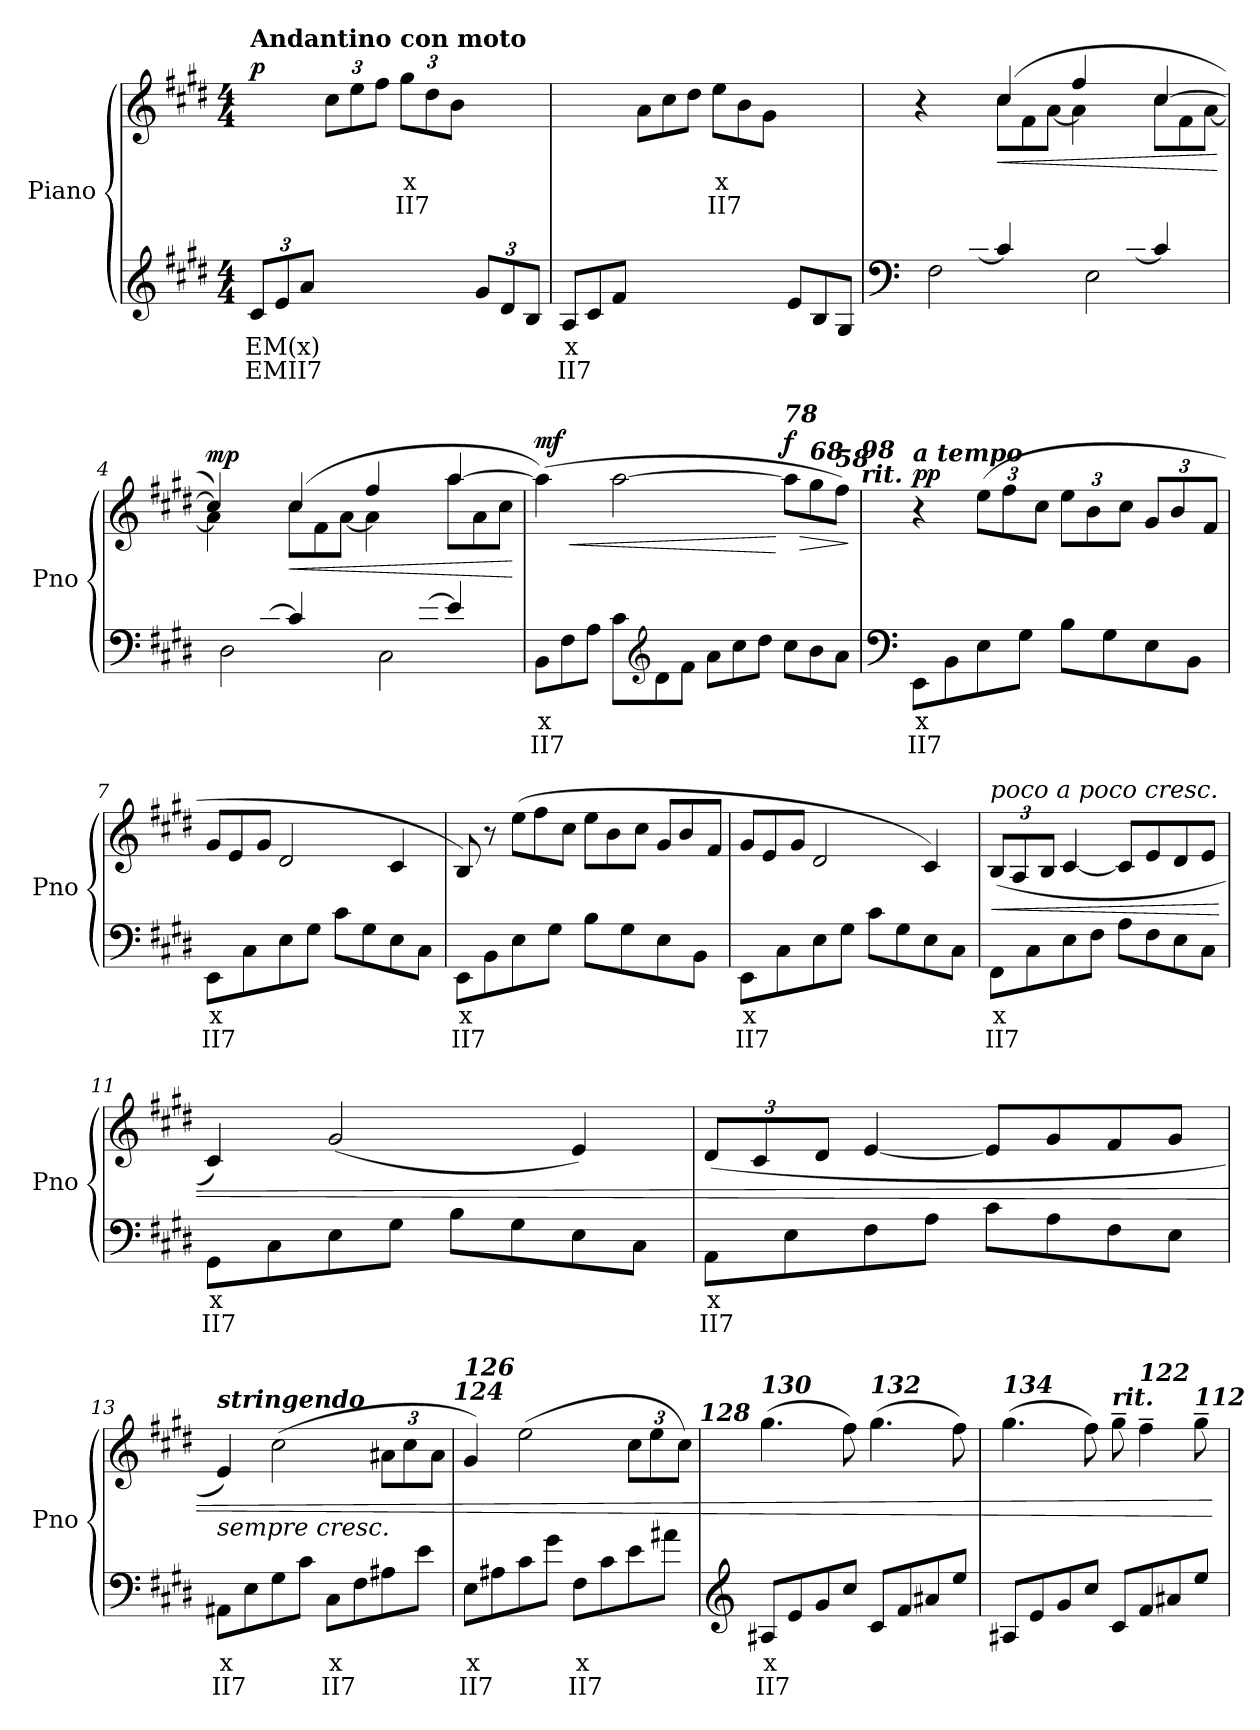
**kern	**text	**text	**kern	**text	**text	**dynam
*part1	*part1	*part1	*part1	*part1	*part1	*part1
*staff2	*staff2	*staff2	*staff1	*staff1	*staff1	*staff1/2
*I"Piano	*	*	*	*	*	*
*I'Pno	*	*	*	*	*	*
*clefG2	*	*	*clefG2	*	*	*
*k[f#c#g#d#]	*	*	*k[f#c#g#d#]	*	*	*
*M4/4	*	*	*M4/4	*	*	*
*Xbrackettup	*	*	*	*	*	*
=1	=1	=1	=1	=1	=1	=1
!	!	!	!LO:TX:a:B:t=Andantino con moto	!	!	!
!	!LO:LY:b	!	!	!	!	!LO:DY:b
12c#/L	EM(x)	EMII7	4ryy	.	.	p
12e/	.	.	.	.	.	.
12a/J	.	.	.	.	.	.
*	*	*	*Xbrackettup	*	*	*
4ryy	.	.	12cc#\L	.	.	.
.	.	.	12ee\	.	.	.
.	.	.	12ff#\J	.	.	.
!	!	!	!	!LO:LY:b	!	!
4ryy	.	.	12gg#\L	x	II7	.
.	.	.	12dd#\	.	.	.
.	.	.	12b\J	.	.	.
12g#/L	.	.	4ryy	.	.	.
12d#/	.	.	.	.	.	.
12B/J	.	.	.	.	.	.
=2	=2	=2	=2	=2	=2	=2
*Xtuplet	*	*	*	*	*	*
!	!LO:LY:b	!	!	!	!	!
12A/L	x	II7	4ryy	.	.	.
12c#/	.	.	.	.	.	.
12f#/J	.	.	.	.	.	.
*	*	*	*Xtuplet	*	*	*
4ryy	.	.	12a\L	.	.	.
.	.	.	12cc#\	.	.	.
.	.	.	12dd#\J	.	.	.
!	!	!	!	!LO:LY:b	!	!
4ryy	.	.	12ee\L	x	II7	.
.	.	.	12b\	.	.	.
.	.	.	12g#\J	.	.	.
12e/L	.	.	4ryy	.	.	.
12B/	.	.	.	.	.	.
12G#/J	.	.	.	.	.	.
=3	=3	=3	=3	=3	=3	=3
*clefF4	*	*	*	*	*	*
*^	*	*	*	*	*	*
!	!	!LO:LY:b	!	!	!	!	!
*	*^	*	*	*^	*	*	*
4ryy	12F#/Lyy	2F#\	x	II7	4r	4ryy	.	.	.
.	12A/	.	.	.	.	.	.	.	.
.	[12c#/J	.	.	.	.	.	.	.	.
!	!	!	!	!	!	!	!	!	!LO:HP:b
2.ryy	4c#/]	.	.	.	(>4cc#/	12cc#\L	.	.	<
.	.	.	.	.	.	12f#\	.	.	.
.	.	.	.	.	.	[12a\J	.	.	.
!	!	!	!LO:LY:b	!	!	!	!	!	!
.	12E/Lyy	2E\	x	II7	4ff#/	4a\]	.	.	.
.	12A/	.	.	.	.	.	.	.	.
.	[12c#/J	.	.	.	.	.	.	.	.
.	4c#/]	.	.	.	[4cc#/	12cc#\L	.	.	.
.	.	.	.	.	.	12f#\	.	.	.
.	.	.	.	.	.	[12a\J	.	.	.
*v	*v	*v	*	*	*	*	*	*	*
*	*	*	*v	*v	*	*	*
.	.	.	.	.	.	[
!!LO:LB:g=z
=4	=4	=4	=4	=4	=4	=4
!	!LO:LY:b	!	!	!	!	!LO:DY:b
*^	*	*	*^	*	*	*
12D#/Lyy	2D#\	x	II7	4cc#/])	4a\]	.	.	mp
12A/	.	.	.	.	.	.	.	.
[12c#/J	.	.	.	.	.	.	.	.
!	!	!	!	!	!	!	!	!LO:HP:b
4c#/]	.	.	.	(>4cc#/	12cc#\L	.	.	<
.	.	.	.	.	12f#\	.	.	.
.	.	.	.	.	[12a\J	.	.	.
!	!	!LO:LY:b	!	!	!	!	!	!
12C#/Lyy	2C#\	x	II7	4ff#/	4a\]	.	.	.
12A/	.	.	.	.	.	.	.	.
[12e/J	.	.	.	.	.	.	.	.
4e/]	.	.	.	[4aa/	12aa\L	.	.	.
.	.	.	.	.	12a\	.	.	.
.	.	.	.	.	12cc#\J	.	.	.
*v	*v	*	*	*	*	*	*	*
*	*	*	*v	*v	*	*	*
.	.	.	.	.	.	[
=5	=5	=5	=5	=5	=5	=5
!	!LO:LY:b	!	!	!	!	!LO:HP:b
!	!	!	!	!	!	!LO:DY:n=1:b
12BB\L	x	II7	(>4aa\])	.	.	< mf
12F#\	.	.	.	.	.	.
12A\J	.	.	.	.	.	.
12c#\L	.	.	[2aa\	.	.	.
*clefG2	*	*	*	*	*	*
12d#\	.	.	.	.	.	.
12f#\J	.	.	.	.	.	.
12a\L	.	.	.	.	.	.
12cc#\	.	.	.	.	.	.
12dd#\J	.	.	.	.	.	.
!	!	!	!LO:TX:a:Bi:t=78	!	!	!
!	!	!	!	!	!	!LO:HP:n=1:b
!	!	!	!	!	!	!LO:DY:n=2:b
12cc#\L	.	.	12aa\L]	.	.	[ > f
!	!	!	!LO:TX:a:Bi:t=68	!	!	!
12b\	.	.	12gg#\	.	.	.
!	!	!	!LO:TX:a:Bi:t=58	!	!	!
12a\J	.	.	12ff#\J)	.	.	.
.	.	.	.	.	.	]
!	!	!	!LO:TX:a:Bi:t=rit.	!	!	!
!	!	!	!LO:TX:a:Bi:t=98	!	!	!
=6	=6	=6	=6	=6	=6	=6
*clefF4	*	*	*	*	*	*
!	!	!	!LO:TX:a:Bi:t=a tempo	!	!	!
!	!LO:LY:b	!	!	!	!	!LO:DY:b
8EE\L	x	II7	4r	.	.	pp
8BB\	.	.	.	.	.	.
*	*	*	*tuplet	*	*	*
8E\	.	.	(>12ee\L	.	.	.
.	.	.	12ff#\	.	.	.
8G#\J	.	.	.	.	.	.
.	.	.	12cc#\J	.	.	.
8B\L	.	.	12ee\L	.	.	.
.	.	.	12b\	.	.	.
8G#\	.	.	.	.	.	.
.	.	.	12cc#\J	.	.	.
8E\	.	.	12g#/L	.	.	.
.	.	.	12b/	.	.	.
8BB\J	.	.	.	.	.	.
.	.	.	12f#/J	.	.	.
!!LO:LB:g=z
=7	=7	=7	=7	=7	=7	=7
!	!LO:LY:b	!	!	!	!	!
*	*	*	*Xtuplet	*	*	*
8EE\L	x	II7	12g#/L	.	.	.
.	.	.	12e/	.	.	.
8C#\	.	.	.	.	.	.
.	.	.	12g#/J	.	.	.
8E\	.	.	2d#/	.	.	.
8G#\J	.	.	.	.	.	.
8c#\L	.	.	.	.	.	.
8G#\	.	.	.	.	.	.
8E\	.	.	4c#/	.	.	.
8C#\J	.	.	.	.	.	.
!!LO:LB:g=z
=8	=8	=8	=8	=8	=8	=8
!	!LO:LY:b	!	!	!	!	!
8EE\L	x	II7	8B/)	.	.	.
8BB\	.	.	8r	.	.	.
8E\	.	.	(>12ee\L	.	.	.
.	.	.	12ff#\	.	.	.
8G#\J	.	.	.	.	.	.
.	.	.	12cc#\J	.	.	.
8B\L	.	.	12ee\L	.	.	.
.	.	.	12b\	.	.	.
8G#\	.	.	.	.	.	.
.	.	.	12cc#\J	.	.	.
8E\	.	.	12g#/L	.	.	.
.	.	.	12b/	.	.	.
8BB\J	.	.	.	.	.	.
.	.	.	12f#/J	.	.	.
=9	=9	=9	=9	=9	=9	=9
!	!LO:LY:b	!	!	!	!	!
8EE\L	x	II7	12g#/L	.	.	.
.	.	.	12e/	.	.	.
8C#\	.	.	.	.	.	.
.	.	.	12g#/J	.	.	.
8E\	.	.	2d#/	.	.	.
8G#\J	.	.	.	.	.	.
8c#\L	.	.	.	.	.	.
8G#\	.	.	.	.	.	.
8E\	.	.	4c#/)	.	.	.
8C#\J	.	.	.	.	.	.
=10	=10	=10	=10	=10	=10	=10
!	!LO:LY:b	!	!	!	!	!
*	*	*	*tuplet	*	*	*
!	!	!	!LO:TX:a:i:t=poco a poco cresc.	!	!	!
!	!	!	!	!	!	!LO:HP:b
8FF#\L	x	II7	(<12B/L	.	.	<
.	.	.	12A/	.	.	.
8C#\	.	.	.	.	.	.
.	.	.	12B/J	.	.	.
8E\	.	.	[4c#/	.	.	.
8F#\J	.	.	.	.	.	.
8A\L	.	.	8c#/L]	.	.	.
8F#\	.	.	8e/	.	.	.
8E\	.	.	8d#/	.	.	.
8C#\J	.	.	8e/J	.	.	.
=11	=11	=11	=11	=11	=11	=11
!	!LO:LY:b	!	!	!	!	!
8GG#\L	x	II7	4c#/)	.	.	.
8C#\	.	.	.	.	.	.
8E\	.	.	(<2g#/	.	.	.
8G#\J	.	.	.	.	.	.
8B\L	.	.	.	.	.	.
8G#\	.	.	.	.	.	.
8E\	.	.	4e/)	.	.	.
8C#\J	.	.	.	.	.	.
!!LO:PB:g=z
=12	=12	=12	=12	=12	=12	=12
!	!LO:LY:b	!	!	!	!	!
8AA\L	x	II7	(<12d#/L	.	.	.
.	.	.	12c#/	.	.	.
8E\	.	.	.	.	.	.
.	.	.	12d#/J	.	.	.
8F#\	.	.	[4e/	.	.	.
8A\J	.	.	.	.	.	.
8c#\L	.	.	8e/L]	.	.	.
8A\	.	.	8g#/	.	.	.
8F#\	.	.	8f#/	.	.	.
8E\J	.	.	8g#/J	.	.	.
=13	=13	=13	=13	=13	=13	=13
!	!	!	!LO:TX:b:i:t=sempre cresc.	!	!	!
!	!	!	!LO:TX:a:Bi:t=stringendo	!	!	!
!	!LO:LY:b	!	!	!	!	!
8AA#X\L	x	II7	4e/)	.	.	.
8E\	.	.	.	.	.	.
8G#\	.	.	(>2cc#\	.	.	.
8c#\J	.	.	.	.	.	.
!	!LO:LY:b	!	!	!	!	!
8C#\L	x	II7	.	.	.	.
8F#\	.	.	.	.	.	.
8A#X\	.	.	12a#X\L	.	.	.
.	.	.	12cc#\	.	.	.
8e\J	.	.	.	.	.	.
.	.	.	12a#\J	.	.	.
!	!	!	!LO:TX:a:Bi:t=124	!	!	!
=14	=14	=14	=14	=14	=14	=14
!	!	!	!LO:TX:a:Bi:t=126	!	!	!
!	!LO:LY:b	!	!	!	!	!
8E\L	x	II7	4g#/)	.	.	.
8A#X\	.	.	.	.	.	.
8c#\	.	.	(>2ee\	.	.	.
8g#\J	.	.	.	.	.	.
!	!LO:LY:b	!	!	!	!	!
8F#\L	x	II7	.	.	.	.
8c#\	.	.	.	.	.	.
8e\	.	.	12cc#\L	.	.	.
.	.	.	12ee\	.	.	.
8a#X\J	.	.	.	.	.	.
.	.	.	12cc#\J)	.	.	.
!	!	!	!LO:TX:a:Bi:t=128	!	!	!
!!LO:LB:g=z
=15	=15	=15	=15	=15	=15	=15
*clefG2	*	*	*	*	*	*
!	!	!	!LO:TX:a:Bi:t=130	!	!	!
!	!LO:LY:b	!	!	!	!	!
8A#X/L	x	II7	(>4.gg#\	.	.	.
8e/	.	.	.	.	.	.
8g#/	.	.	.	.	.	.
8cc#/J	.	.	8ff#\)	.	.	.
!	!	!	!LO:TX:a:Bi:t=132	!	!	!
8c#/L	.	.	(>4.gg#\	.	.	.
8f#/	.	.	.	.	.	.
8a#X/	.	.	.	.	.	.
8ee/J	.	.	8ff#\)	.	.	.
!!LO:LB:g=z
=16	=16	=16	=16	=16	=16	=16
!	!	!	!LO:TX:a:Bi:t=134	!	!	!
8A#X/L	.	.	(>4.gg#\	.	.	.
8e/	.	.	.	.	.	.
8g#/	.	.	.	.	.	.
8cc#/J	.	.	8ff#\)	.	.	.
!	!	!	!LO:TX:a:Bi:t=rit.	!	!	!
8c#/L	.	.	8gg#~\	.	.	.
!	!	!	!LO:TX:a:Bi:t=122	!	!	!
8f#/	.	.	4ff#~\	.	.	.
8a#X/	.	.	.	.	.	.
!	!	!	!LO:TX:a:Bi:t=112	!	!	!
8ee/J	.	.	8gg#~\	.	.	.
.	.	.	.	.	.	[
=	=	=	=	=	=	=
*-	*-	*-	*-	*-	*-	*-
